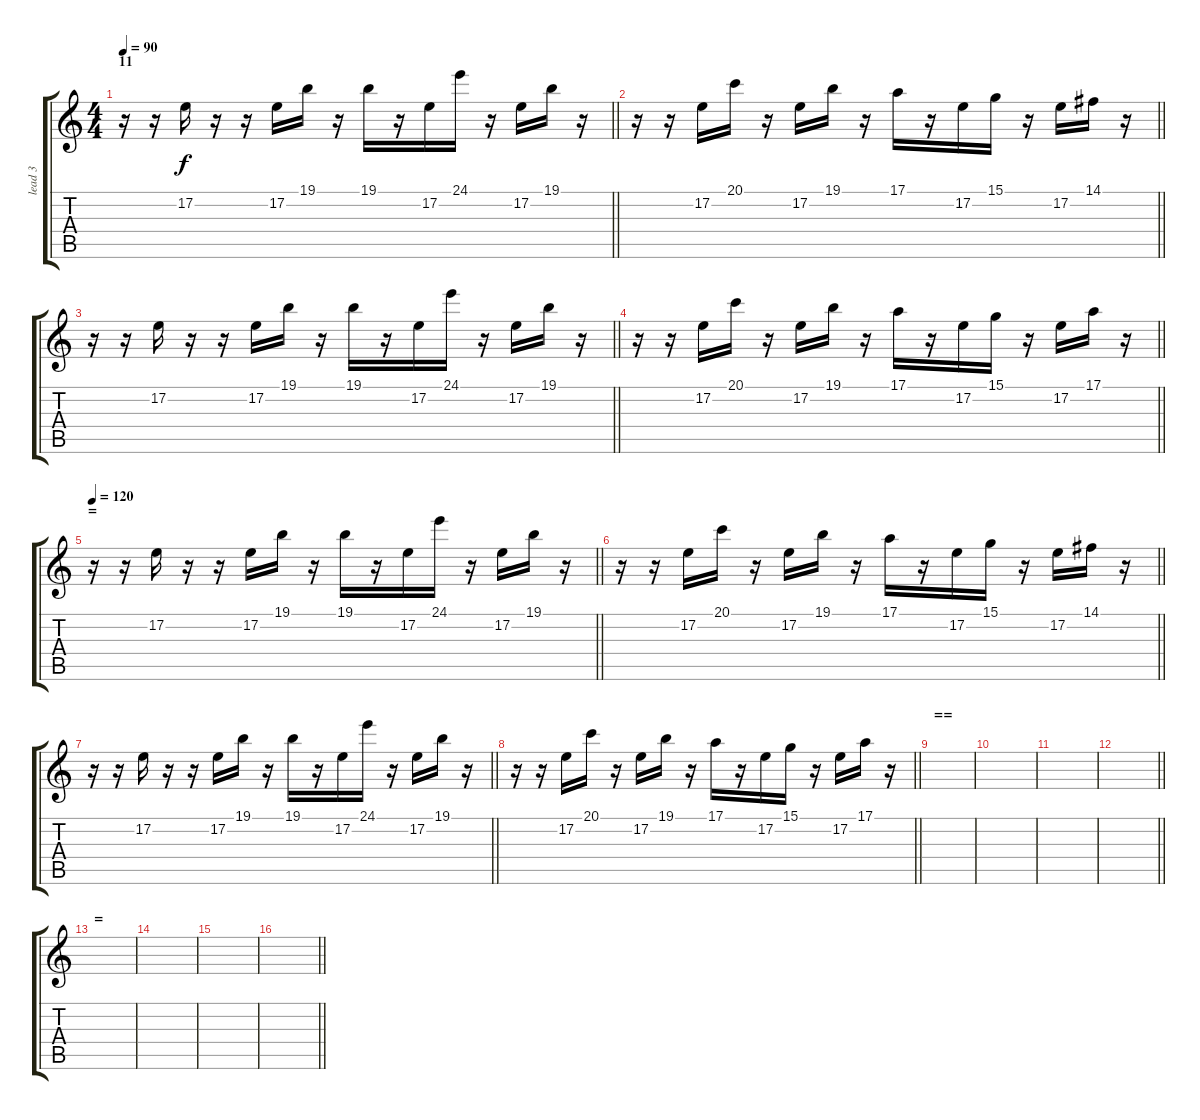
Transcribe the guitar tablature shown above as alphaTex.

\track ("lead 3" "lead 3") {instrument fx1rain}
\staff {score tabs}
\tuning (E4 B3 G3 D3 A2 E2) {hide}
\ts (4 4)
\section ("" "11")
\tempo 90
\clef g2
\barLineRight lightlight
\ks c
r.16{dy f} r.16 17.2.16 r.16 r.16 17.2.16 19.1.16 r.16 19.1.16 r.16 17.2.16 24.1.16 r.16 17.2.16 19.1.16 r.16 |
\barLineRight lightlight
r.16 r.16 17.2.16 20.1.16 r.16 17.2.16 19.1.16 r.16 17.1.16 r.16 17.2.16 15.1.16 r.16 17.2.16 14.1.16 r.16 |
\barLineRight lightlight
r.16 r.16 17.2.16 r.16 r.16 17.2.16 19.1.16 r.16 19.1.16 r.16 17.2.16 24.1.16 r.16 17.2.16 19.1.16 r.16 |
\barLineRight lightlight
r.16 r.16 17.2.16 20.1.16 r.16 17.2.16 19.1.16 r.16 17.1.16 r.16 17.2.16 15.1.16 r.16 17.2.16 17.1.16 r.16 |
\section ("" "=")
\tempo 120
\barLineRight lightlight
r.16 r.16 17.2.16 r.16 r.16 17.2.16 19.1.16 r.16 19.1.16 r.16 17.2.16 24.1.16 r.16 17.2.16 19.1.16 r.16 |
\barLineRight lightlight
r.16 r.16 17.2.16 20.1.16 r.16 17.2.16 19.1.16 r.16 17.1.16 r.16 17.2.16 15.1.16 r.16 17.2.16 14.1.16 r.16 |
\barLineRight lightlight
r.16 r.16 17.2.16 r.16 r.16 17.2.16 19.1.16 r.16 19.1.16 r.16 17.2.16 24.1.16 r.16 17.2.16 19.1.16 r.16 |
\barLineRight lightlight
r.16 r.16 17.2.16 20.1.16 r.16 17.2.16 19.1.16 r.16 17.1.16 r.16 17.2.16 15.1.16 r.16 17.2.16 17.1.16 r.16 |
\section ("" "==")
|
|
|
\barLineRight lightlight
|
\section ("" "=")
|
|
|
\barLineRight lightlight
